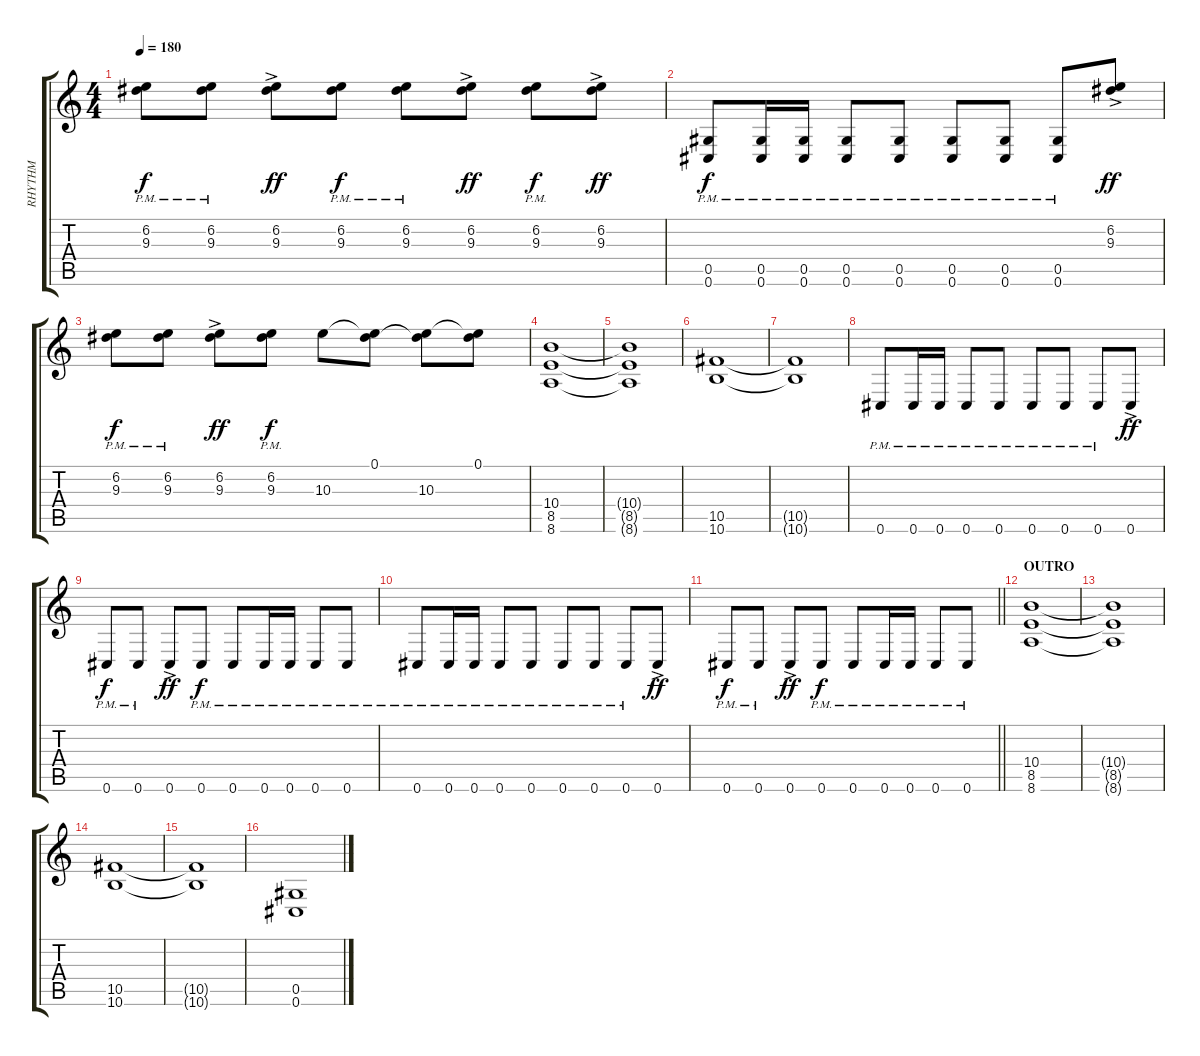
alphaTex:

\track ("RHYTHM" "RHYTHM") {instrument overdrivenguitar}
\staff {score tabs}
\tuning (Eb4 Bb3 Gb3 Db3 Ab2 Db2) {hide}
\ts (4 4)
\tempo 180
\clef g2
\ks c
(6.2{pm} 9.3{pm}).8{dy f} (6.2{pm} 9.3{pm}).8 (6.2{ac} 9.3{ac}).8{dy ff} (6.2{pm} 9.3{pm}).8{dy f} (6.2{pm} 9.3{pm}).8 (6.2{ac} 9.3{ac}).8{dy ff} (6.2{pm} 9.3{pm}).8{dy f} (6.2{ac} 9.3{ac}).8{dy ff} |
(0.5{pm} 0.6{pm}).8{dy f} (0.5{pm} 0.6{pm}).16 (0.5{pm} 0.6{pm}).16 (0.5{pm} 0.6{pm}).8 (0.5{pm} 0.6{pm}).8 (0.5{pm} 0.6{pm}).8 (0.5{pm} 0.6{pm}).8 (0.5{pm} 0.6{pm}).8 (6.2{ac} 9.3{ac}).8{dy ff} |
(6.2{pm} 9.3{pm}).8{dy f} (6.2{pm} 9.3{pm}).8 (6.2{ac} 9.3{ac}).8{dy ff} (6.2{pm} 9.3{pm}).8{dy f} 10.3.8 (0.1 10.3{t}).8 (0.1{t} 10.3).8 (0.1 10.3{t}).8 |
(10.4 8.5 8.6).1 |
(10.4{t} 8.5{t} 8.6{t}).1 |
(10.5 10.6).1 |
(10.5{t} 10.6{t}).1 |
0.6{pm}.8 0.6{pm}.16 0.6{pm}.16 0.6{pm}.8 0.6{pm}.8 0.6{pm}.8 0.6{pm}.8 0.6{pm}.8 0.6{ac}.8{dy ff} |
0.6{pm}.8{dy f} 0.6{pm}.8 0.6{ac}.8{dy ff} 0.6{pm}.8{dy f} 0.6{pm}.8 0.6{pm}.16 0.6{pm}.16 0.6{pm}.8 0.6{pm}.8 |
0.6{pm}.8 0.6{pm}.16 0.6{pm}.16 0.6{pm}.8 0.6{pm}.8 0.6{pm}.8 0.6{pm}.8 0.6{pm}.8 0.6{ac}.8{dy ff} |
\barLineRight lightlight
0.6{pm}.8{dy f} 0.6{pm}.8 0.6{ac}.8{dy ff} 0.6{pm}.8{dy f} 0.6{pm}.8 0.6{pm}.16 0.6{pm}.16 0.6{pm}.8 0.6{pm}.8 |
\section ("" "OUTRO")
(10.4 8.5 8.6).1 |
(10.4{t} 8.5{t} 8.6{t}).1 |
(10.5 10.6).1 |
(10.5{t} 10.6{t}).1 |
(0.5 0.6).1
